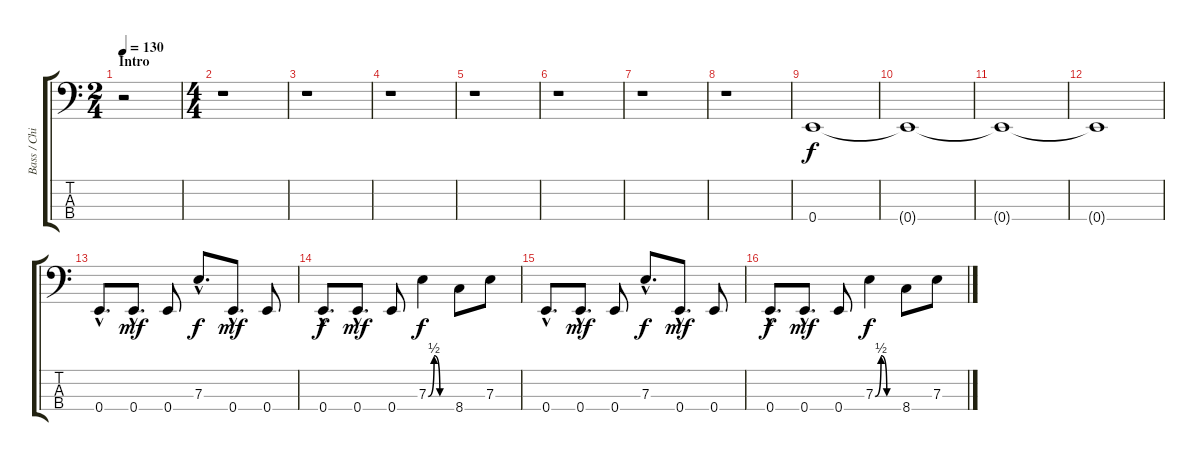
\track ("Bass / Chi Cheng" "Bass / Chi") {instrument electricbassfinger}
\staff {score tabs}
\tuning (G2 D2 A1 E1) {hide}
\ts (2 4)
\section ("" "Intro")
\tempo 130
\clef f4
\ks c
r.2{dy f instrument electricbassfinger} |
\ts (4 4)
r.1 |
r.1 |
r.1 |
r.1 |
r.1 |
r.1 |
r.1 |
0.4.1 |
0.4{t}.1 |
0.4{t}.1 |
0.4{t}.1 |
0.4{hac}.8{d} 0.4{hac}.8{d dy mf} 0.4.8 7.3{hac}.8{d dy f} 0.4{hac}.8{d dy mf} 0.4.8 |
0.4{hac}.8{d dy f} 0.4{hac}.8{d dy mf} 0.4.8 7.3{be (custom 0 0 15 2 30 0 60 0)}.4{dy f} 8.4.8 7.3.8 |
0.4{hac}.8{d} 0.4{hac}.8{d dy mf} 0.4.8 7.3{hac}.8{d dy f} 0.4{hac}.8{d dy mf} 0.4.8 |
0.4{hac}.8{d dy f} 0.4{hac}.8{d dy mf} 0.4.8 7.3{be (custom 0 0 15 2 30 0 60 0)}.4{dy f} 8.4.8 7.3.8
